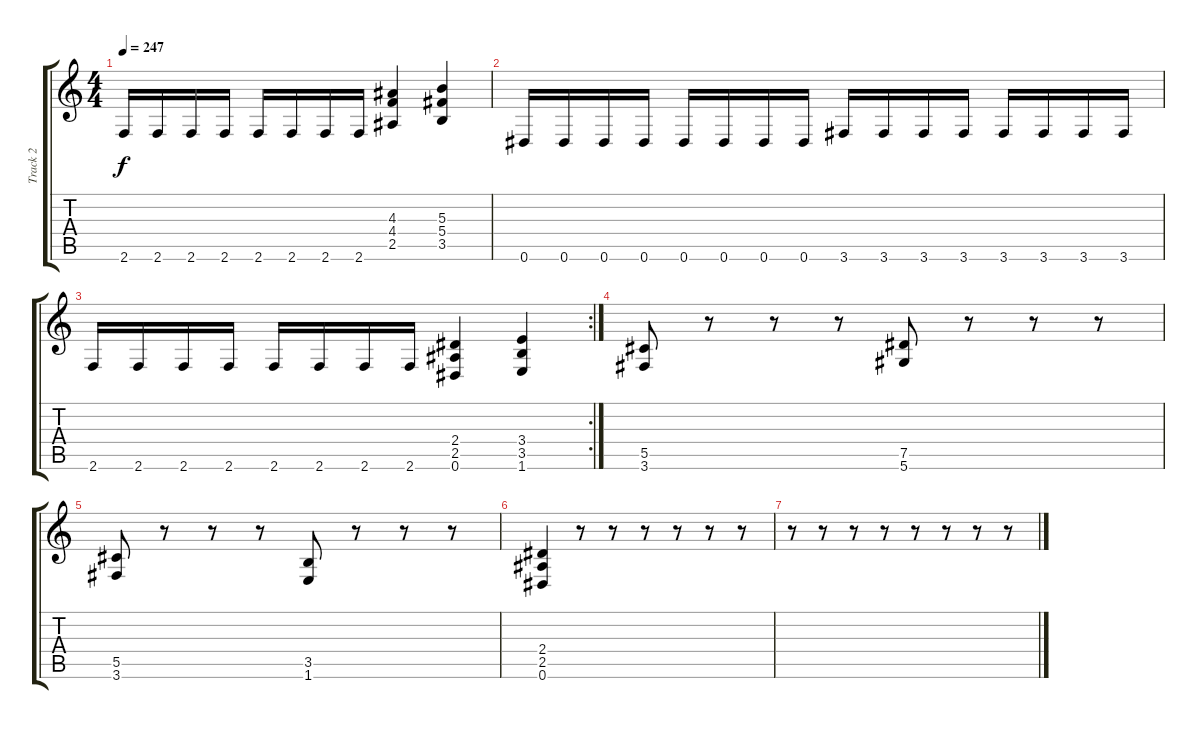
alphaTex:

\track ("Track 2" "Track 2") {instrument overdrivenguitar}
\staff {score tabs}
\tuning (Eb4 Bb3 Gb3 Db3 Ab2 Eb2) {hide}
\ts (4 4)
\tempo 247
\clef g2
\ks c
2.6.16{dy f} 2.6.16 2.6.16 2.6.16 2.6.16 2.6.16 2.6.16 2.6.16 (4.3 4.4 2.5).4 (5.3 5.4 3.5).4 |
0.6.16 0.6.16 0.6.16 0.6.16 0.6.16 0.6.16 0.6.16 0.6.16 3.6.16 3.6.16 3.6.16 3.6.16 3.6.16 3.6.16 3.6.16 3.6.16 |
\rc 2
2.6.16 2.6.16 2.6.16 2.6.16 2.6.16 2.6.16 2.6.16 2.6.16 (2.4 2.5 0.6).4 (3.4 3.5 1.6).4 |
(5.5 3.6).8 r.8 r.8 r.8 (7.5 5.6).8 r.8 r.8 r.8 |
(5.5 3.6).8 r.8 r.8 r.8 (3.5 1.6).8 r.8 r.8 r.8 |
(2.4 2.5 0.6).4 r.8 r.8 r.8 r.8 r.8 r.8 |
r.8 r.8 r.8 r.8 r.8 r.8 r.8 r.8
